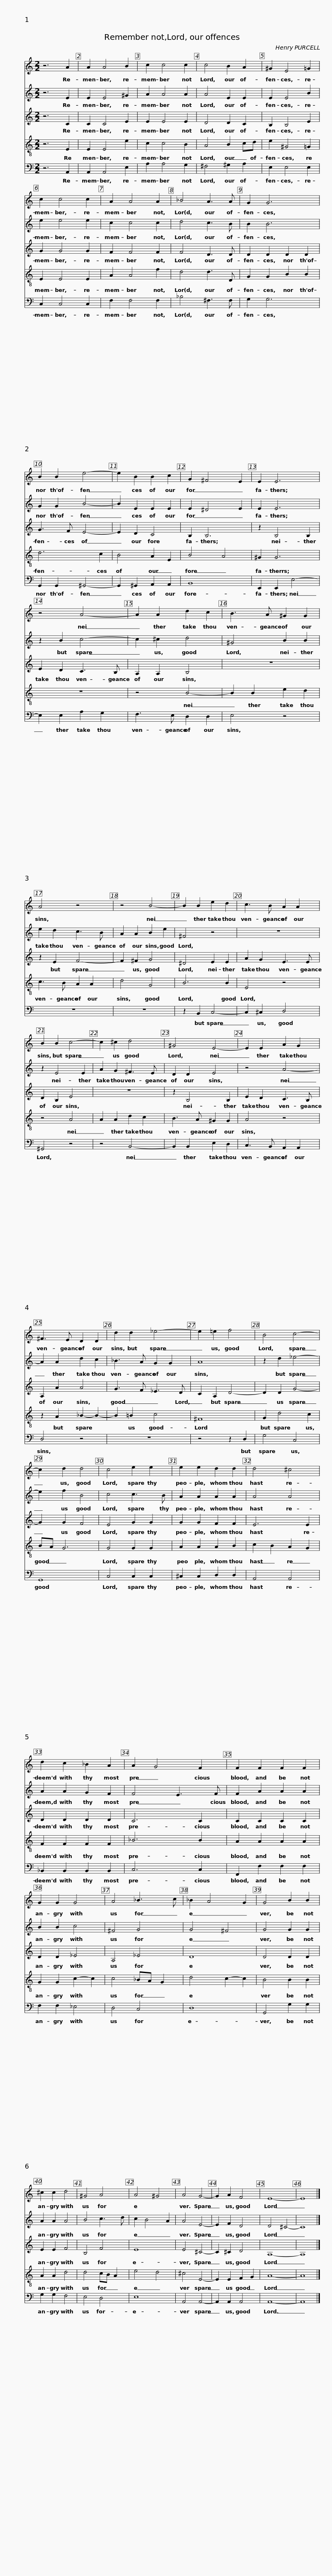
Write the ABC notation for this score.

X:1
%%score 1 2 3 4 5
L:1/8
M:2/2
I:linebreak $
K:C
V:1 treble
V:2 treble
V:3 treble
V:4 treble-8
V:5 bass
V:1
 z6 A2 | A2 A4 B2 | c2 c4 c2 | c4 B2 A2 | ^G2 E4 =G2 | %5
 c2 c4 c2 | A2 A4 A2 |$ _B4 A3 A | G2 G6 | B2 B2 e4- | %10
 e2 B2 B2 c2 | G2 ^F4 E2 | E2 E6 |$ z4 A4- | A2 A2 d2 c2 | %15
 B3 A ^G2 G2 | A4 z4 |$ z4 B4- | B2 B2 e2 d2 | c3 B A2 A2 | %20
 B2 B2 c4- | c2 ^c2 d4 |$ ^G4 E4- | E2 E2 A2 G2 | ^F3 E D2 D2 | %25
 d2 d2 _e4- | e2 =e2 f4 |$ B4 c4- | c2 d2 d4 | c4 e2 e2 | %30
 e2 e2 d2 d2 | d4 ^c4 | d2 c2 _B2 A2 |$ A2 G4 F2 | F2 F2 F2 F2 | %35
 G2 G2 G4 | A4 _B3 c | _B2 A4 G2 | G4 B2 B2 | ^c2 c2 d4 | %40
 ^G4 A4 |$ A4 ^G4 | A4 G4- | G2 A2 F4 | E8- | %45
 E8 |] %46
V:2
 z6 E2 | E2 E4 ^G2 | A2 A4 A2 | A4 E2 E2 | E2 E4 B2 | %5
 e2 e4 e2 | c2 c4 c2 |$ d4 c3 B | B2 B6 | G2 G2 B4- | %10
 B2 E2 E2 E2 | E2 ^D4 E2 | E2 E6 |$ z2 B2 c4- | c2 ^c2 d4 | %15
 ^G4 B2 B2 | e2 d2 c3 B |$ A2 A2 B2 e2 | ^F4 z4 | z8 | %20
 z2 E4 E2 | A2 G2 ^F3 E |$ D2 D2 E4 | z4 A4- | A2 A2 d2 c2 | %25
 _B3 A G2 G2 | A8 |$ z2 d2 _e4- | e2 f2 B4 | c4 c3 B | %30
 A2 A2 A2 A2 | A4 A4 | A2 A2 G2 F2 |$ F4 E3 F | F2 A2 A2 A2 | %35
 B2 B2 c4 | ^F4 G4 | G4 ^F4 | G4 G2 G2 | A2 A2 A4 | %40
 B4 c3 d |$ c2 B4 A2 | A4 E4- | E2 F2 D4 | D4 ^C4- | %45
 C8 |] %46
V:3
 z6 C2 | C2 C4 E2 | E2 E4 E2 | D4 D2 C2 | B,2 B,4 E2 | %5
 G2 G4 G2 | F2 F4 F2 |$ F4 D3 D | D2 D2 D2 D2 | G3 F E4- | %10
 E2 D2 C4 | B,2 B,6 | z2 B,4 B,2 |$ E2 D2 C3 B, | A,2 A,2 B,4 | %15
 z8 | z2 E2 F4- |$ F2 ^F2 G4 | ^D4 E2 E2 | A2 G2 E3 E | %20
 D2 B,2 E4 | z8 |$ z2 B,4 B,2 | E2 D2 C3 B, | A,2 A2 A4 | %25
 G3 F _E3 D | C2 A,2 D4- |$ D2 D2 G4- | G2 G2 F4 | E4 G2 G2 | %30
 G2 G2 F2 F2 | E6 E2 | D2 D2 D2 D2 |$ C6 C2 | C2 C2 C2 C2 | %35
 D2 D2 _E4 | A,4 _E4 | D8 | D4 D2 D2 | E2 E2 F4 | %40
 B,4 F4 |$ E8 | E4 ^C4- | C2 ^C2 D4 | A,8- | %45
 A,8 |] %46
V:4
 z6 E2 | E2 E4 e2 | c2 c4 B2 | A4 B2 cd | e2 ^G4 =G2 | %5
 E2 E4 E2 | A2 A4 f2 |$ d4 d3 D | G2 G2 B2 B2 | d6 c2 | %10
 B4 A2 E2 | B4 A4 | ^G2 G6 |$ z8 | z4 B4- | %15
 B2 B2 e2 d2 | c3 B A2 A2 |$ d4 G4 | B6 B2 | E4 z4 | %20
 z4 A4 | A2 A2 d2 c2 |$ B3 A ^G2 G2 | A4 z4 | z2 A2 _B2- B2- | %25
 B2 =B2 c4 | ^F8 |$ G2 d4 c2 | BA G6 | G4 G2 G2 | %30
 A2 A2 A2 B2 | c2 B2 A2 G2 | F2 F2 F2 F2 |$ _B6 B2 | A2 A2 A2 A2 | %35
 G2 G2 c2- c2 | c4 _BA G2 | d4 c2- c2 | B4 B2 B2 | A2 A2 d4 | %40
 d4 cB A2 |$ e4 d4 | ^c4 E4- | E2 E2 F2 G2 | A8- | %45
 A8 |] %46
V:5
 z6 A,,2 | A,,2 A,,4 E,2 | A,2 A,4 G,2 | ^F,4 ^G,2 A,2 | E,2 E,4 E,2 | %5
 C,2 C,4 C,2 | F,2 F,4 F,2 |$ _B,4 ^F,3 F, | G,2 G,6 | G,,2 G,,2 ^G,,4- | %10
 G,,2 ^G,,2 A,,2 A,,2 | B,,8 | E,,2 E,,2 E,4- |$ E,2 E,2 A,2 G,2 | F,3 E, D,2 D,2 | %15
 E,4 z4 | z8 |$ z8 | z2 B,,2 C,4- | C,2 ^C,2 D,4 | %20
 ^G,,4 z4 | z4 B,,4- |$ B,,2 B,,2 E,2 D,2 | C,3 B,, A,,2 A,,2 | D,4 z4 | %25
 z8 | z4 z2 D,2 |$ G,4 C,4 | G,,8 | C,4 C,2 C,2 | %30
 ^C,2 C,2 D,2 D,2 | A,,4 A,,4 | _B,,2 B,,2 B,,2 B,,2 |$ C,6 C,2 | F,,2 F,2 F,2 F,2 | %35
 F,2 F,2 _E,4 | D,4 C,4 | D,8 | G,,4 G,2 G,2 | G,2 G,2 F,4 | %40
 E,4 D,4 |$ E,8 | A,,4 A,,4- | A,,2 A,,2 A,,4 | A,,8- | %45
 A,,8 |] %46
